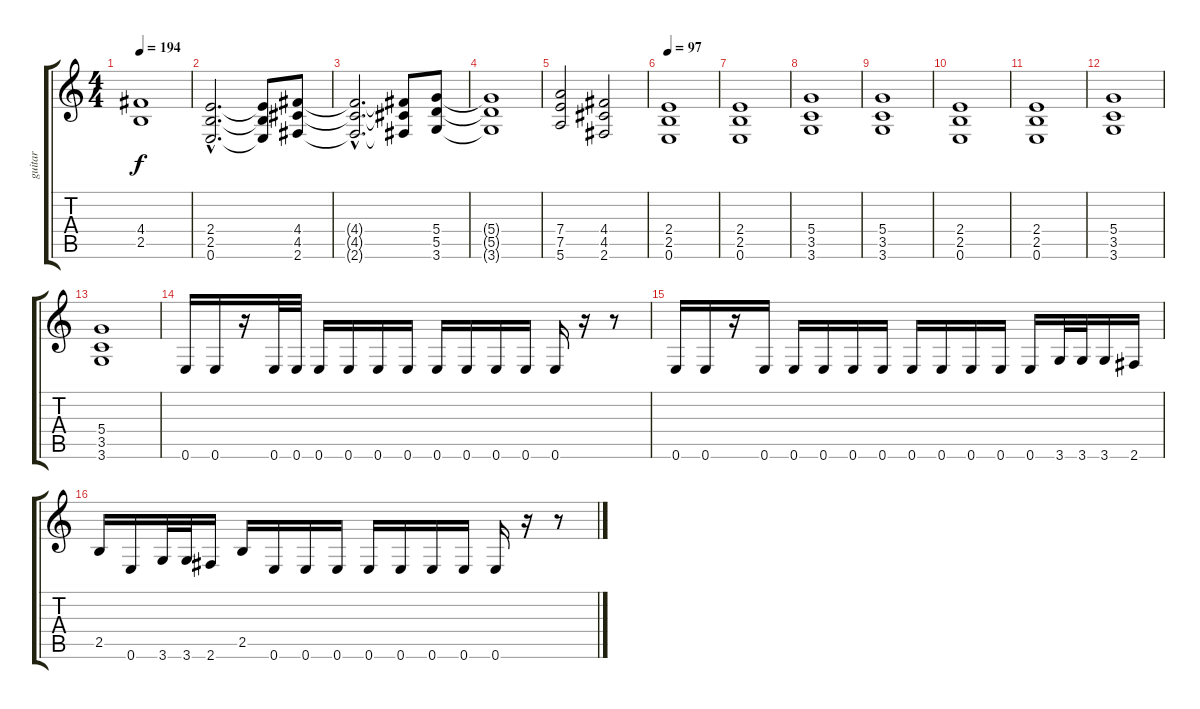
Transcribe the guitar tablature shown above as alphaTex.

\track ("guitar" "guitar") {instrument overdrivenguitar}
\staff {score tabs}
\tuning (E4 B3 G3 D3 A2 E2) {hide}
\ts (4 4)
\tempo 194
\clef g2
\ks c
(4.4 2.5).1{dy f} |
(2.4{hac} 2.5{hac} 0.6{hac}).2{d} (2.4{t} 2.5{t} 0.6{t}).8 (4.4 4.5 2.6).8 |
(4.4{hac t} 4.5{hac t} 2.6{hac t}).2{d} (4.4{t} 4.5{t} 2.6{t}).8 (5.4 5.5 3.6).8 |
(5.4{t} 5.5{t} 3.6{t}).1 |
(7.4 7.5 5.6).2 (4.4 4.5 2.6).2 |
\tempo 97
(2.4 2.5 0.6).1{balance 8} |
(2.4 2.5 0.6).1 |
(5.4 3.5 3.6).1 |
(5.4 3.5 3.6).1 |
(2.4 2.5 0.6).1 |
(2.4 2.5 0.6).1 |
(5.4 3.5 3.6).1 |
(5.4 3.5 3.6).1 |
0.6.16 0.6.16 r.16 0.6.32 0.6.32 0.6.16 0.6.16 0.6.16 0.6.16 0.6.16 0.6.16 0.6.16 0.6.16 0.6.16 r.16 r.8 |
0.6.16 0.6.16 r.16 0.6.16 0.6.16 0.6.16 0.6.16 0.6.16 0.6.16 0.6.16 0.6.16 0.6.16 0.6.16 3.6.32 3.6.32 3.6.16 2.6.16 |
2.5.16 0.6.16 3.6.32 3.6.32 2.6.16 2.5.16 0.6.16 0.6.16 0.6.16 0.6.16 0.6.16 0.6.16 0.6.16 0.6.16 r.16 r.8
